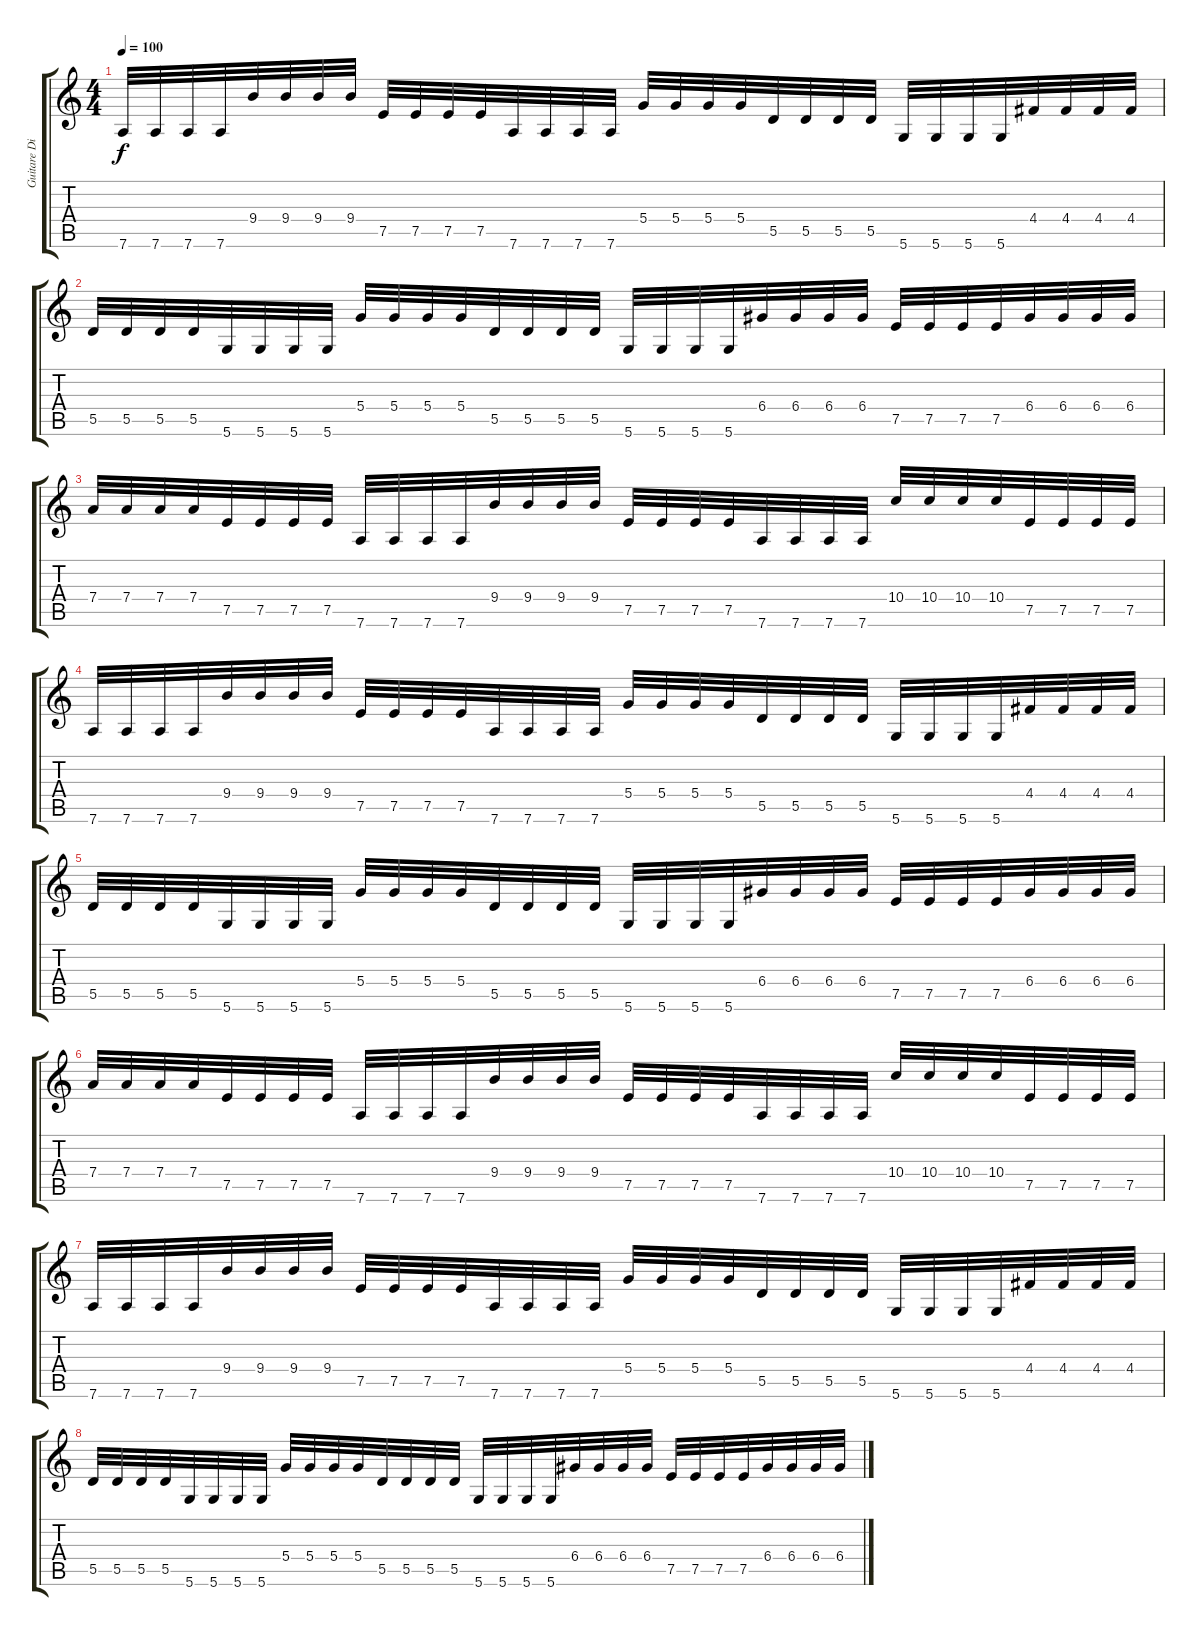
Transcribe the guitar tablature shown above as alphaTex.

\track ("Guitare Distortion 2" "Guitare Di") {instrument distortionguitar}
\staff {score tabs}
\tuning (E4 B3 G3 D3 A2 D2) {hide}
\ts (4 4)
\tempo 100
\clef g2
\ks c
7.6.32{dy f} 7.6.32 7.6.32 7.6.32 9.4.32 9.4.32 9.4.32 9.4.32 7.5.32 7.5.32 7.5.32 7.5.32 7.6.32 7.6.32 7.6.32 7.6.32 5.4.32 5.4.32 5.4.32 5.4.32 5.5.32 5.5.32 5.5.32 5.5.32 5.6.32 5.6.32 5.6.32 5.6.32 4.4.32 4.4.32 4.4.32 4.4.32 |
5.5.32 5.5.32 5.5.32 5.5.32 5.6.32 5.6.32 5.6.32 5.6.32 5.4.32 5.4.32 5.4.32 5.4.32 5.5.32 5.5.32 5.5.32 5.5.32 5.6.32 5.6.32 5.6.32 5.6.32 6.4.32 6.4.32 6.4.32 6.4.32 7.5.32 7.5.32 7.5.32 7.5.32 6.4.32 6.4.32 6.4.32 6.4.32 |
7.4.32 7.4.32 7.4.32 7.4.32 7.5.32 7.5.32 7.5.32 7.5.32 7.6.32 7.6.32 7.6.32 7.6.32 9.4.32 9.4.32 9.4.32 9.4.32 7.5.32 7.5.32 7.5.32 7.5.32 7.6.32 7.6.32 7.6.32 7.6.32 10.4.32 10.4.32 10.4.32 10.4.32 7.5.32 7.5.32 7.5.32 7.5.32 |
7.6.32 7.6.32 7.6.32 7.6.32 9.4.32 9.4.32 9.4.32 9.4.32 7.5.32 7.5.32 7.5.32 7.5.32 7.6.32 7.6.32 7.6.32 7.6.32 5.4.32 5.4.32 5.4.32 5.4.32 5.5.32 5.5.32 5.5.32 5.5.32 5.6.32 5.6.32 5.6.32 5.6.32 4.4.32 4.4.32 4.4.32 4.4.32 |
5.5.32 5.5.32 5.5.32 5.5.32 5.6.32 5.6.32 5.6.32 5.6.32 5.4.32 5.4.32 5.4.32 5.4.32 5.5.32 5.5.32 5.5.32 5.5.32 5.6.32 5.6.32 5.6.32 5.6.32 6.4.32 6.4.32 6.4.32 6.4.32 7.5.32 7.5.32 7.5.32 7.5.32 6.4.32 6.4.32 6.4.32 6.4.32 |
7.4.32 7.4.32 7.4.32 7.4.32 7.5.32 7.5.32 7.5.32 7.5.32 7.6.32 7.6.32 7.6.32 7.6.32 9.4.32 9.4.32 9.4.32 9.4.32 7.5.32 7.5.32 7.5.32 7.5.32 7.6.32 7.6.32 7.6.32 7.6.32 10.4.32 10.4.32 10.4.32 10.4.32 7.5.32 7.5.32 7.5.32 7.5.32 |
7.6.32 7.6.32 7.6.32 7.6.32 9.4.32 9.4.32 9.4.32 9.4.32 7.5.32 7.5.32 7.5.32 7.5.32 7.6.32 7.6.32 7.6.32 7.6.32 5.4.32 5.4.32 5.4.32 5.4.32 5.5.32 5.5.32 5.5.32 5.5.32 5.6.32 5.6.32 5.6.32 5.6.32 4.4.32 4.4.32 4.4.32 4.4.32 |
5.5.32 5.5.32 5.5.32 5.5.32 5.6.32 5.6.32 5.6.32 5.6.32 5.4.32 5.4.32 5.4.32 5.4.32 5.5.32 5.5.32 5.5.32 5.5.32 5.6.32 5.6.32 5.6.32 5.6.32 6.4.32 6.4.32 6.4.32 6.4.32 7.5.32 7.5.32 7.5.32 7.5.32 6.4.32 6.4.32 6.4.32 6.4.32
